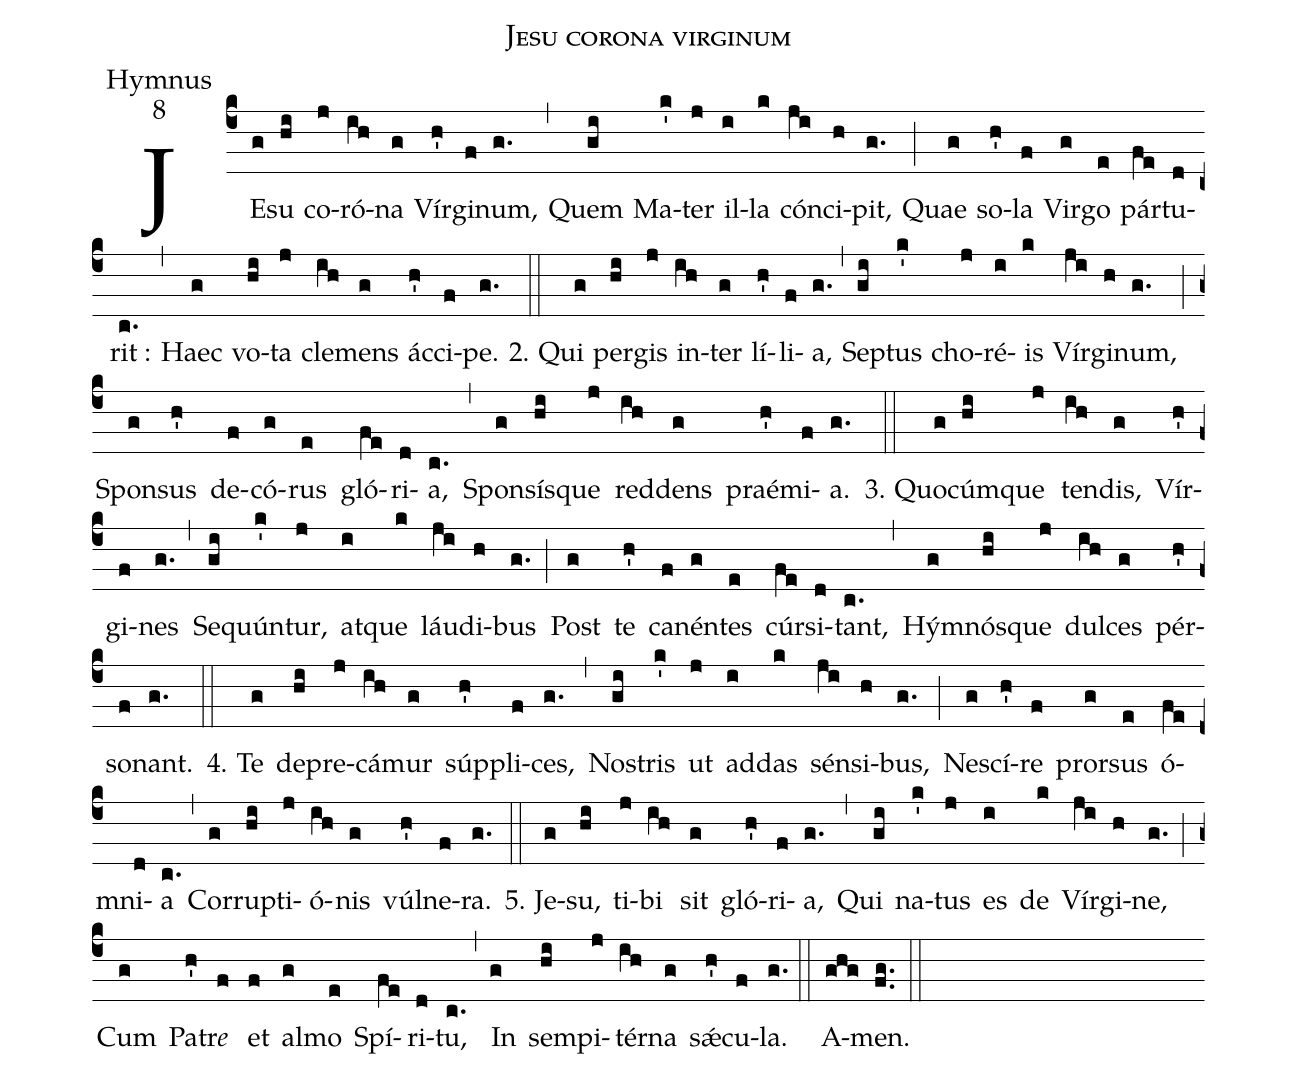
name:Jesu corona virginum;
office-part:Hymnus;
mode:8;
%%
(c4) JE(g)su(hi) co(j)ró(ih)na(g) Vír(h')gi(f)num,(g.) (,) Quem(gi) Ma(k')ter(j) il(i)la(k) cón(ji)ci(h)pit,(g.) (;) Quae(g) so(h')la(f) Vir(g)go(e) pár(fe)tu(d)rit :(c.) (,) Haec(g) vo(hi)ta(j) cle(ih)mens(g) ác(h')ci(f)pe.(g.) (::)
2. Qui(g) per(hi)gis(j) in(ih)ter(g) lí(h')li(f)a,(g.) (,) Se(gi)ptus(k') cho(j)ré(i)is(k) Vír(ji)gi(h)num,(g.) (;) Spon(g)sus(h') de(f)có(g)rus(e) gló(fe)ri(d)a,(c.) (,) Spon(g)sís(hi)que(j) red(ih)dens(g) praé(h')mi(f)a.(g.) (::)
3. Quo(g)cúm(hi)que(j) ten(ih)dis,(g) Vír(h')gi(f)nes(g.) (,) Se(gi)quún(k')tur,(j) at(i)que(k) láu(ji)di(h)bus(g.) (;) Post(g) te(h') ca(f)nén(g)tes(e) cúr(fe)si(d)tant,(c.) (,) Hý(g)mnós(hi)que(j) dul(ih)ces(g) pér(h')so(f)nant.(g.) (::)
4. Te(g) de(hi)pre(j)cá(ih)mur(g) súp(h')pli(f)ces,(g.) (,) No(gi)stris(k') ut(j) ad(i)das(k) sén(ji)si(h)bus,(g.) (;) Ne(g)scí(h')re(f) pror(g)sus(e) ó(fe)mni(d)a(c.) (,) Cor(g)ru(hi)pti(j)ó(ih)nis(g) vúl(h')ne(f)ra.(g.) (::)
5. Je(g)su,(hi) ti(j)bi(ih) sit(g) gló(h')ri(f)a,(g.) (,)
Qui(gi) na(k')tus(j) es(i) de(k) Vír(ji)gi(h)ne,(g.) (;)
Cum(g) Pa(h')tr<i>e</i>(f) et(f) al(g)mo(e) Spí(fe)ri(d)tu,(c.) (,)
In(g) sem(hi)pi(j)tér(ih)na(g) sǽ(h')cu(f)la.(g.) (::)
A(ghg)men.(fg..) (::)
